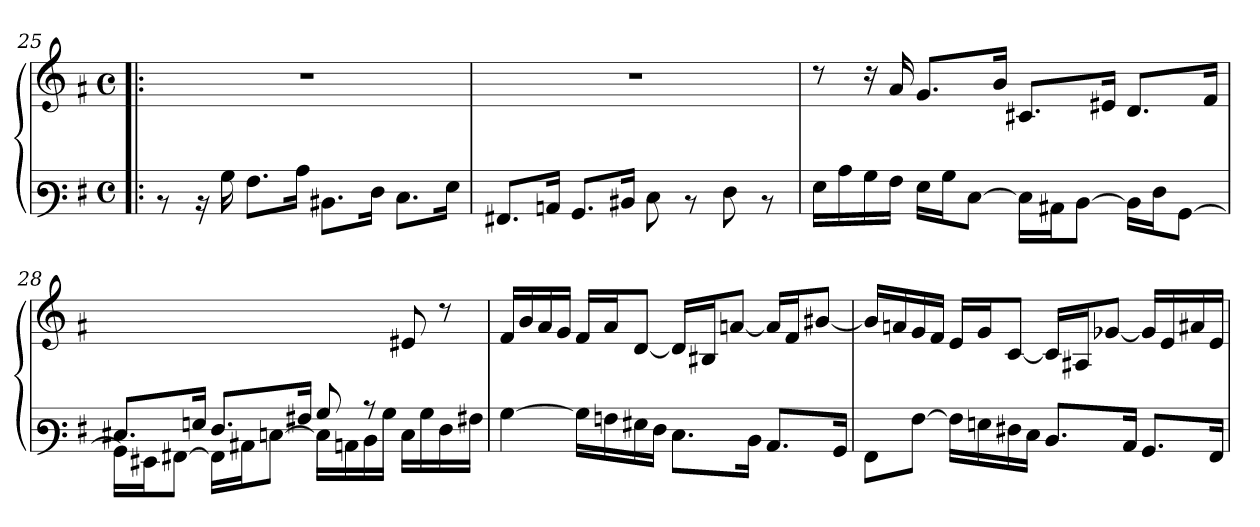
**kern	**kern
*part1	*part1
*staff2	*staff1
*clefF3	*clefG3
*k[f#]	*k[f#]
*M4/4	*M4/4
*met(c)	*met(c)
=25!|:	=25!|:
8rD	1r
16rC	.
16B\	.
8.A\L	.
16c\Jk	.
8.D#X\L	.
16F#\Jk	.
8.E\L	.
16G\Jk	.
!!LO:LB:g=z
=26	=26
8.AA#X/L	1r
16Cn/Jk	.
8.BB/L	.
16D#X/Jk	.
8E\	.
8rD	.
8F#\	.
8rD	.
=27	=27
16G\LL	8rb
16c\	.
16B\	16ra
16A\JJ	16f#/
16G\LL	8.e/L
16B\J	.
[<8E\J	.
.	16g/Jk
16E\LL]	8.A#X/L
16C#X\J	.
[<8D\J	.
.	16c#X/Jk
16D\LL]	8.B/L
16F#\J	.
[<8BB\J	.
.	16d/Jk
=28	=28
*^	*
16BB\LL]	8.E#X/L	2.ryy
16GG#X\J	.	.
[<8AA#X\J	.	.
.	16Gn/Jk	.
16AA#\LL]	8.F#/L	.
16C#X\J	.	.
[<8En\J	.	.
.	16A#X/Jk	.
16E\LL]	8B/	.
16Cn\	.	.
16D\	8rc	.
16B\JJ	.	.
4ryy	16E\LL	8c#X/
.	16B\	.
.	16F#\	8rb
.	16A#X\JJ	.
*v	*v	*
!!LO:LB:g=z
=29	=29
[>4B\	16d/LL
.	16g/
.	16f#/
.	16e/JJ
16B\LL]	16d/LL
16An\	16f#/J
16G#X\	[<8B/J
16F#\JJ	.
8.E\L	16B/LL]
.	16G#X/J
.	[<8fn/J
16D\Jk	.
8.C/L	16f/LL]
.	16d/J
.	[<8g#X/J
16BB/Jk	.
=30	=30
8AA\L	16g#/LL]
.	16fn/
[>8A\J	16e/
.	16d/JJ
16A\LL]	16c/LL
16Gn\	16e/J
16F#X\	[<8A/J
16E\JJ	.
8.D/L	16A/LL]
.	16F#X/J
.	[<8e-X/J
16C/Jk	.
8.BB/L	16e-/LL]
.	16c/
.	16f#X/
16AA/Jk	16c/JJ
=	=
*-	*-
